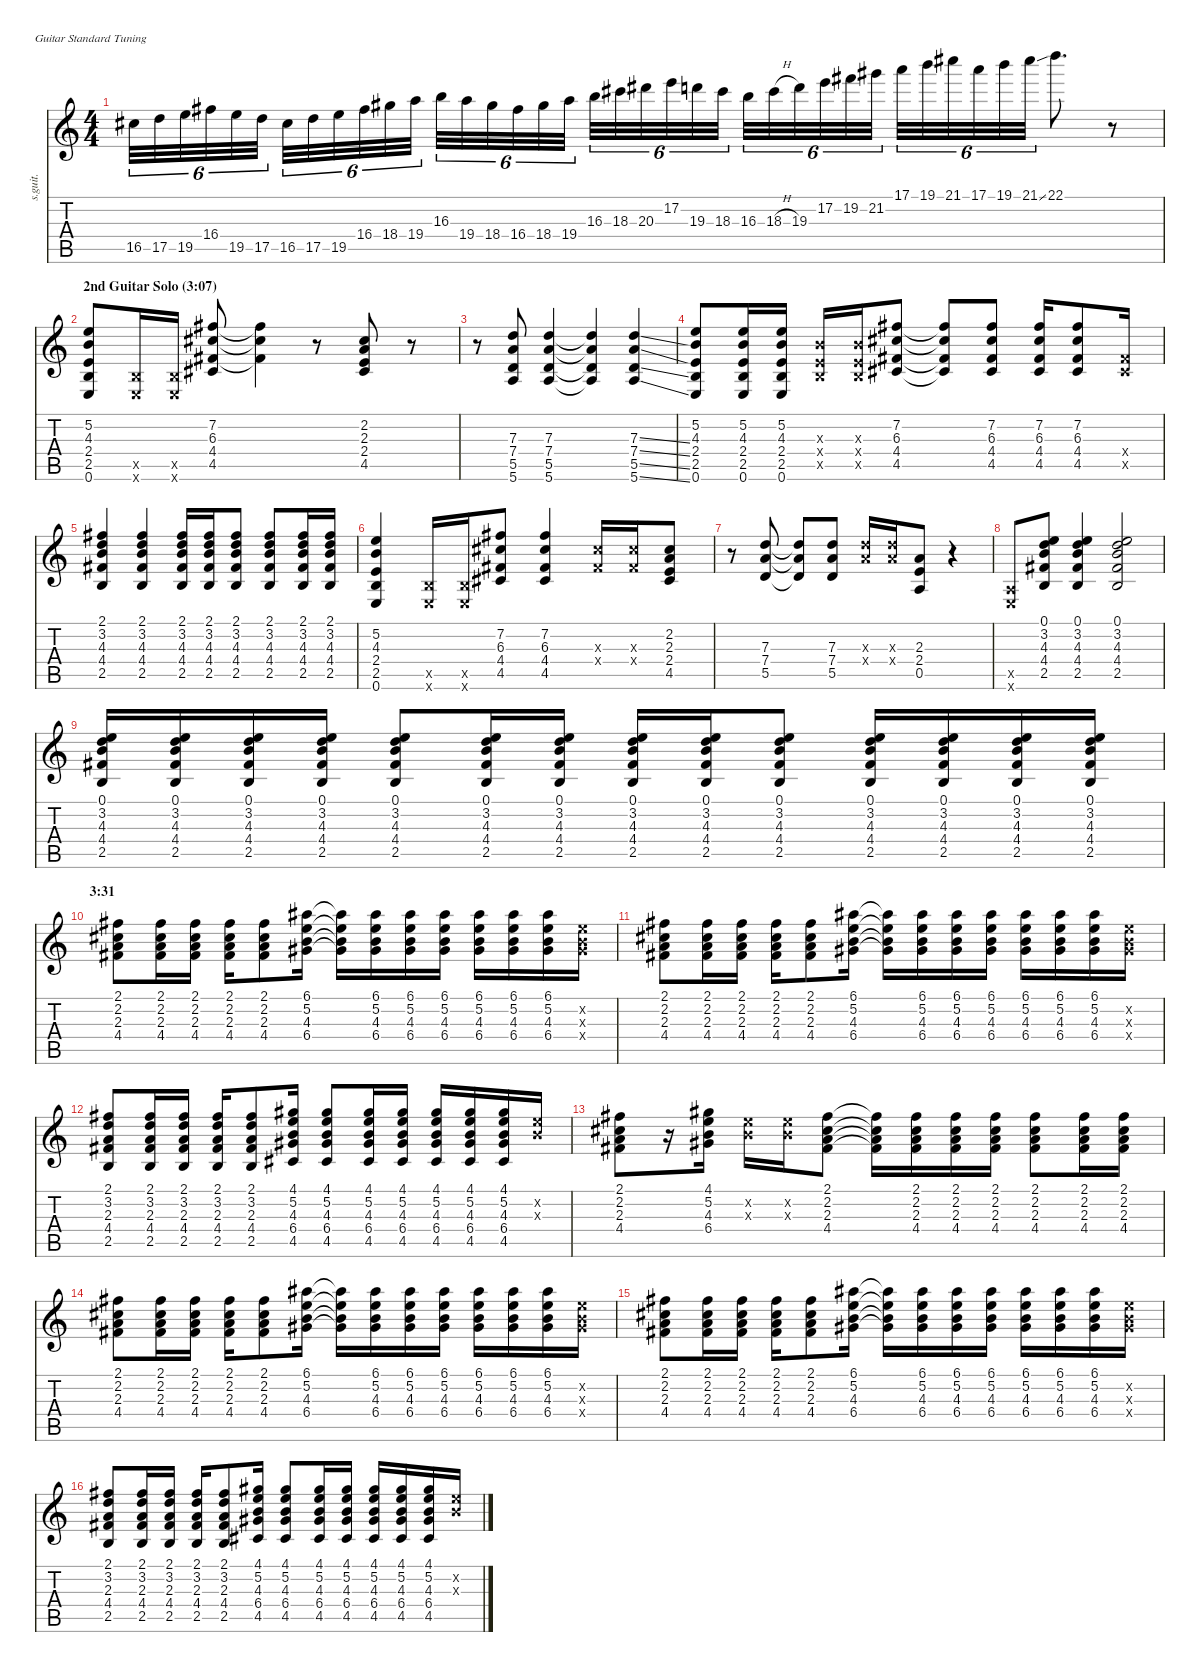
\defaultSystemsLayout 4
\hideDynamics
\bracketExtendMode nobrackets
\track ("Gtr II" "s.guit.") {instrument distortionguitar}
\staff {score tabs}
\tuning (E4 B3 G3 D3 A2 E2)
\ts (4 4)
\tempo (78 hide)
\clef g2
\ks c
16.5{acc #}.32{tu (6 4) dy mf} 17.5.32{tu (6 4)} 19.5.32{tu (6 4)} 16.4{acc #}.32{tu (6 4)} 19.5.32{tu (6 4)} 17.5.32{tu (6 4)} 16.5{acc #}.32{tu (6 4)} 17.5.32{tu (6 4)} 19.5.32{tu (6 4)} 16.4{acc #}.32{tu (6 4)} 18.4{acc #}.32{tu (6 4)} 19.4.32{tu (6 4)} 16.3.32{tu (6 4)} 19.4.32{tu (6 4)} 18.4{acc #}.32{tu (6 4)} 16.4{acc #}.32{tu (6 4)} 18.4{acc #}.32{tu (6 4)} 19.4.32{tu (6 4)} 16.3.32{tu (6 4)} 18.3{acc #}.32{tu (6 4)} 20.3{acc #}.32{tu (6 4)} 17.2.32{tu (6 4)} 19.3.32{tu (6 4)} 18.3{acc #}.32{tu (6 4)} 16.3.32{tu (6 4)} 18.3{h acc #}.32{tu (6 4)} 19.3.32{tu (6 4)} 17.2.32{tu (6 4)} 19.2{acc #}.32{tu (6 4)} 21.2{acc #}.32{tu (6 4)} 17.1.32{tu (6 4)} 19.1.32{tu (6 4)} 21.1{acc #}.32{tu (6 4)} 17.1.32{tu (6 4)} 19.1.32{tu (6 4)} 21.1{ss acc #}.32{tu (6 4)} 22.1.8{d} r.8 |
\section ("" "2nd Guitar Solo (3:07)")
(5.2 4.3 2.4 2.5 0.6).8 (2.5{x} 0.6{x}).16 (2.5{x} 0.6{x}).16 (7.2{acc #} 6.3{acc #} 4.4{acc #} 4.5{acc #}).8 (7.2{t acc #} 6.3{t acc #} 4.4{t acc #}).4 r.8 (2.2{acc #} 2.3 2.4 4.5{acc #}).8 r.8 |
r.8 (7.3 7.4 5.5 5.6).8 (7.3 7.4 5.5 5.6).4 (7.3{t} 7.4{t} 5.5{t} 5.6{t}).4 (7.3{ss} 7.4{ss} 5.5{ss} 5.6{ss}).4 |
(5.2 4.3 2.4 2.5 0.6).8 (5.2 4.3 2.4 2.5 0.6).16 (5.2 4.3 2.4 2.5 0.6).16 (4.3{x} 2.4{x} 2.5{x}).16 (4.3{x} 2.4{x} 2.5{x}).16 (7.2{acc #} 6.3{acc #} 4.4{acc #} 4.5{acc #}).8 (7.2{t acc #} 6.3{t acc #} 4.4{t acc #} 4.5{t acc #}).8 (7.2{acc #} 6.3{acc #} 4.4{acc #} 4.5{acc #}).8 (7.2{acc #} 6.3{acc #} 4.4{acc #} 4.5{acc #}).16 (7.2{acc #} 6.3{acc #} 4.4{acc #} 4.5{acc #}).8 (4.4{x acc #} 4.5{x acc #}).16 |
(2.1{acc #} 3.2 4.3 4.4{acc #} 2.5).4 (2.1{acc #} 3.2 4.3 4.4{acc #} 2.5).4 (2.1{acc #} 3.2 4.3 4.4{acc #} 2.5).16 (2.1{acc #} 3.2 4.3 4.4{acc #} 2.5).16 (2.1{acc #} 3.2 4.3 4.4{acc #} 2.5).8 (2.1{acc #} 3.2 4.3 4.4{acc #} 2.5).8 (2.1{acc #} 3.2 4.3 4.4{acc #} 2.5).16 (2.1{acc #} 3.2 4.3 4.4{acc #} 2.5).16 |
(5.2 4.3 2.4 2.5 0.6).4 (2.5{x} 0.6{x}).16 (2.5{x} 0.6{x}).16 (7.2{acc #} 6.3{acc #} 4.4{acc #} 4.5{acc #}).8 (7.2{acc #} 6.3{acc #} 4.4{acc #} 4.5{acc #}).4 (6.3{x acc #} 4.4{x acc #}).16 (6.3{x acc #} 4.4{x acc #}).16 (2.2{acc #} 2.3 2.4 4.5{acc #}).8 |
r.8 (7.3 7.4 5.5).8 (7.3{t} 7.4{t} 5.5{t}).8 (7.3 7.4 5.5).8 (7.3{x} 7.4{x}).16 (7.3{x} 7.4{x}).16 (2.3 2.4 0.5).8 r.4 |
(0.5{x} 0.6{x}).8 (0.1 3.2 4.3 4.4{acc #} 2.5).8 (0.1 3.2 4.3 4.4{acc #} 2.5).4 (0.1 3.2 4.3 4.4{acc #} 2.5).2 |
(0.1 3.2 4.3 4.4{acc #} 2.5).16 (0.1 3.2 4.3 4.4{acc #} 2.5).16 (0.1 3.2 4.3 4.4{acc #} 2.5).16 (0.1 3.2 4.3 4.4{acc #} 2.5).16 (0.1 3.2 4.3 4.4{acc #} 2.5).8 (0.1 3.2 4.3 4.4{acc #} 2.5).16 (0.1 3.2 4.3 4.4{acc #} 2.5).16 (0.1 3.2 4.3 4.4{acc #} 2.5).16 (0.1 3.2 4.3 4.4{acc #} 2.5).16 (0.1 3.2 4.3 4.4{acc #} 2.5).8 (0.1 3.2 4.3 4.4{acc #} 2.5).16 (0.1 3.2 4.3 4.4{acc #} 2.5).16 (0.1 3.2 4.3 4.4{acc #} 2.5).16 (0.1 3.2 4.3 4.4{acc #} 2.5).16 |
\section ("" "3:31")
(2.1{acc #} 2.2{acc #} 2.3 4.4{acc #}).8 (2.1{acc #} 2.2{acc #} 2.3 4.4{acc #}).16 (2.1{acc #} 2.2{acc #} 2.3 4.4{acc #}).16 (2.1{acc #} 2.2{acc #} 2.3 4.4{acc #}).16 (2.1{acc #} 2.2{acc #} 2.3 4.4{acc #}).8 (6.1{acc #} 5.2 4.3 6.4{acc #}).16 (6.1{t acc #} 5.2{t} 4.3{t} 6.4{t acc #}).16 (6.1{acc #} 5.2 4.3 6.4{acc #}).16 (6.1{acc #} 5.2 4.3 6.4{acc #}).16 (6.1{acc #} 5.2 4.3 6.4{acc #}).16 (6.1{acc #} 5.2 4.3 6.4{acc #}).16 (6.1{acc #} 5.2 4.3 6.4{acc #}).16 (6.1{acc #} 5.2 4.3 6.4{acc #}).16 (5.2{x} 4.3{x} 6.4{x acc #}).16 |
(2.1{acc #} 2.2{acc #} 2.3 4.4{acc #}).8 (2.1{acc #} 2.2{acc #} 2.3 4.4{acc #}).16 (2.1{acc #} 2.2{acc #} 2.3 4.4{acc #}).16 (2.1{acc #} 2.2{acc #} 2.3 4.4{acc #}).16 (2.1{acc #} 2.2{acc #} 2.3 4.4{acc #}).8 (6.1{acc #} 5.2 4.3 6.4{acc #}).16 (6.1{t acc #} 5.2{t} 4.3{t} 6.4{t acc #}).16 (6.1{acc #} 5.2 4.3 6.4{acc #}).16 (6.1{acc #} 5.2 4.3 6.4{acc #}).16 (6.1{acc #} 5.2 4.3 6.4{acc #}).16 (6.1{acc #} 5.2 4.3 6.4{acc #}).16 (6.1{acc #} 5.2 4.3 6.4{acc #}).16 (6.1{acc #} 5.2 4.3 6.4{acc #}).16 (5.2{x} 4.3{x} 6.4{x acc #}).16 |
(2.1{acc #} 3.2 2.3 4.4{acc #} 2.5).8 (2.1{acc #} 3.2 2.3 4.4{acc #} 2.5).16 (2.1{acc #} 3.2 2.3 4.4{acc #} 2.5).16 (2.1{acc #} 3.2 2.3 4.4{acc #} 2.5).16 (2.1{acc #} 3.2 2.3 4.4{acc #} 2.5).8 (4.1{acc #} 5.2 4.3 6.4{acc #} 4.5{acc #}).16 (4.1{acc #} 5.2 4.3 6.4{acc #} 4.5{acc #}).8 (4.1{acc #} 5.2 4.3 6.4{acc #} 4.5{acc #}).16 (4.1{acc #} 5.2 4.3 6.4{acc #} 4.5{acc #}).16 (4.1{acc #} 5.2 4.3 6.4{acc #} 4.5{acc #}).16 (4.1{acc #} 5.2 4.3 6.4{acc #} 4.5{acc #}).16 (4.1{acc #} 5.2 4.3 6.4{acc #} 4.5{acc #}).16 (5.2{x} 4.3{x}).16 |
(2.1{acc #} 2.2{acc #} 2.3 4.4{acc #}).8 r.16 (4.1{acc #} 5.2 4.3 6.4{acc #}).16 (5.2{x} 4.3{x}).16 (5.2{x} 4.3{x}).16 (2.1{acc #} 2.2{acc #} 2.3 4.4{acc #}).8 (2.1{t acc #} 2.2{t acc #} 2.3{t} 4.4{t acc #}).16 (2.1{acc #} 2.2{acc #} 2.3 4.4{acc #}).16 (2.1{acc #} 2.2{acc #} 2.3 4.4{acc #}).16 (2.1{acc #} 2.2{acc #} 2.3 4.4{acc #}).16 (2.1{acc #} 2.2{acc #} 2.3 4.4{acc #}).8 (2.1{acc #} 2.2{acc #} 2.3 4.4{acc #}).16 (2.1{acc #} 2.2{acc #} 2.3 4.4{acc #}).16 |
(2.1{acc #} 2.2{acc #} 2.3 4.4{acc #}).8 (2.1{acc #} 2.2{acc #} 2.3 4.4{acc #}).16 (2.1{acc #} 2.2{acc #} 2.3 4.4{acc #}).16 (2.1{acc #} 2.2{acc #} 2.3 4.4{acc #}).16 (2.1{acc #} 2.2{acc #} 2.3 4.4{acc #}).8 (6.1{acc #} 5.2 4.3 6.4{acc #}).16 (6.1{t acc #} 5.2{t} 4.3{t} 6.4{t acc #}).16 (6.1{acc #} 5.2 4.3 6.4{acc #}).16 (6.1{acc #} 5.2 4.3 6.4{acc #}).16 (6.1{acc #} 5.2 4.3 6.4{acc #}).16 (6.1{acc #} 5.2 4.3 6.4{acc #}).16 (6.1{acc #} 5.2 4.3 6.4{acc #}).16 (6.1{acc #} 5.2 4.3 6.4{acc #}).16 (5.2{x} 4.3{x} 6.4{x acc #}).16 |
(2.1{acc #} 2.2{acc #} 2.3 4.4{acc #}).8 (2.1{acc #} 2.2{acc #} 2.3 4.4{acc #}).16 (2.1{acc #} 2.2{acc #} 2.3 4.4{acc #}).16 (2.1{acc #} 2.2{acc #} 2.3 4.4{acc #}).16 (2.1{acc #} 2.2{acc #} 2.3 4.4{acc #}).8 (6.1{acc #} 5.2 4.3 6.4{acc #}).16 (6.1{t acc #} 5.2{t} 4.3{t} 6.4{t acc #}).16 (6.1{acc #} 5.2 4.3 6.4{acc #}).16 (6.1{acc #} 5.2 4.3 6.4{acc #}).16 (6.1{acc #} 5.2 4.3 6.4{acc #}).16 (6.1{acc #} 5.2 4.3 6.4{acc #}).16 (6.1{acc #} 5.2 4.3 6.4{acc #}).16 (6.1{acc #} 5.2 4.3 6.4{acc #}).16 (5.2{x} 4.3{x} 6.4{x acc #}).16 |
(2.1{acc #} 3.2 2.3 4.4{acc #} 2.5).8 (2.1{acc #} 3.2 2.3 4.4{acc #} 2.5).16 (2.1{acc #} 3.2 2.3 4.4{acc #} 2.5).16 (2.1{acc #} 3.2 2.3 4.4{acc #} 2.5).16 (2.1{acc #} 3.2 2.3 4.4{acc #} 2.5).8 (4.1{acc #} 5.2 4.3 6.4{acc #} 4.5{acc #}).16 (4.1{acc #} 5.2 4.3 6.4{acc #} 4.5{acc #}).8 (4.1{acc #} 5.2 4.3 6.4{acc #} 4.5{acc #}).16 (4.1{acc #} 5.2 4.3 6.4{acc #} 4.5{acc #}).16 (4.1{acc #} 5.2 4.3 6.4{acc #} 4.5{acc #}).16 (4.1{acc #} 5.2 4.3 6.4{acc #} 4.5{acc #}).16 (4.1{acc #} 5.2 4.3 6.4{acc #} 4.5{acc #}).16 (5.2{x} 4.3{x}).16
